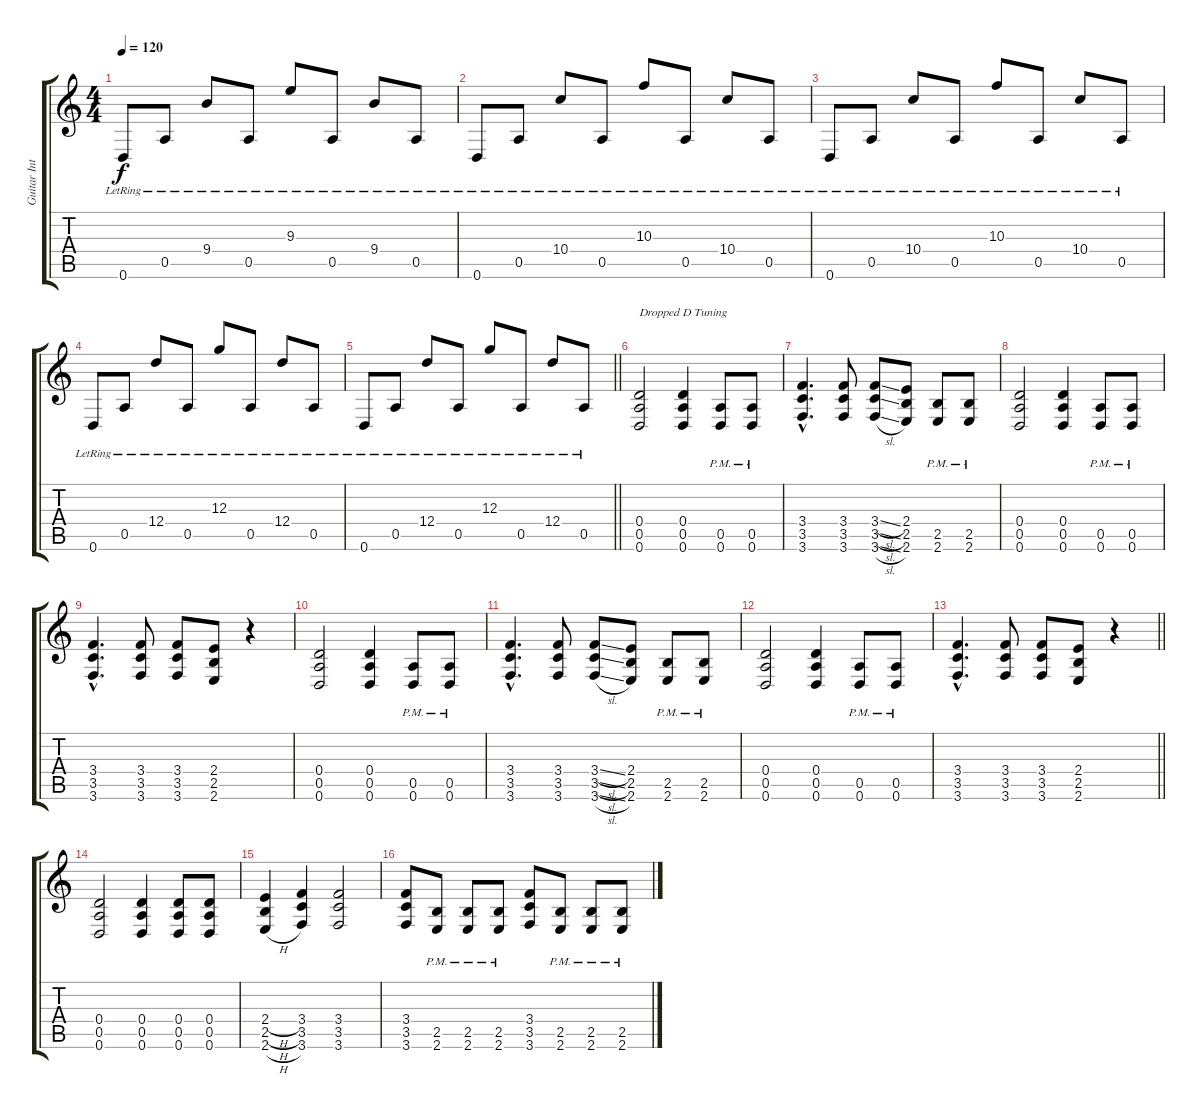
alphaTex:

\track ("Guitar Intro" "Guitar Int") {instrument acousticguitarsteel}
\staff {score tabs}
\tuning (E4 B3 G3 D3 A2 D2) {hide}
\ts (4 4)
\tempo 120
\clef g2
\ks c
0.6{lr}.8{dy f} 0.5{lr}.8 9.4{lr}.8 0.5{lr}.8 9.3{lr}.8 0.5{lr}.8 9.4{lr}.8 0.5{lr}.8 |
0.6{lr}.8 0.5{lr}.8 10.4{lr}.8 0.5{lr}.8 10.3{lr}.8 0.5{lr}.8 10.4{lr}.8 0.5{lr}.8 |
0.6{lr}.8 0.5{lr}.8 10.4{lr}.8 0.5{lr}.8 10.3{lr}.8 0.5{lr}.8 10.4{lr}.8 0.5{lr}.8 |
0.6{lr}.8 0.5{lr}.8 12.4{lr}.8 0.5{lr}.8 12.3{lr}.8 0.5{lr}.8 12.4{lr}.8 0.5{lr}.8 |
\barLineRight lightlight
0.6{lr}.8 0.5{lr}.8 12.4{lr}.8 0.5{lr}.8 12.3{lr}.8 0.5{lr}.8 12.4{lr}.8 0.5{lr}.8 |
(0.4 0.5 0.6).2{txt "Dropped D Tuning" instrument distortionguitar} (0.4 0.5 0.6).4 (0.5{pm} 0.6{pm}).8 (0.5 0.6{pm}).8 |
(3.4{hac} 3.5{hac} 3.6{hac}).4{d} (3.4 3.5 3.6).8 (3.4{sl} 3.5{sl} 3.6{sl}).8 (2.4 2.5 2.6).8 (2.5{pm} 2.6{pm}).8 (2.5{pm} 2.6{pm}).8 |
(0.4 0.5 0.6).2 (0.4 0.5 0.6).4 (0.5{pm} 0.6{pm}).8 (0.5 0.6{pm}).8 |
(3.4{hac} 3.5{hac} 3.6{hac}).4{d} (3.4 3.5 3.6).8 (3.4 3.5 3.6).8 (2.4 2.5 2.6).8 r.4 |
(0.4 0.5 0.6).2 (0.4 0.5 0.6).4 (0.5{pm} 0.6{pm}).8 (0.5 0.6{pm}).8 |
(3.4{hac} 3.5{hac} 3.6{hac}).4{d} (3.4 3.5 3.6).8 (3.4{sl} 3.5{sl} 3.6{sl}).8 (2.4 2.5 2.6).8 (2.5{pm} 2.6{pm}).8 (2.5{pm} 2.6{pm}).8 |
(0.4 0.5 0.6).2 (0.4 0.5 0.6).4 (0.5{pm} 0.6{pm}).8 (0.5 0.6{pm}).8 |
\barLineRight lightlight
(3.4{hac} 3.5{hac} 3.6{hac}).4{d} (3.4 3.5 3.6).8 (3.4 3.5 3.6).8 (2.4 2.5 2.6).8 r.4 |
(0.4 0.5 0.6).2 (0.4 0.5 0.6).4 (0.4 0.5 0.6).8 (0.4 0.5 0.6).8 |
(2.4{h} 2.5{h} 2.6{h}).4 (3.4 3.5 3.6).4 (3.4 3.5 3.6).2 |
(3.4 3.5 3.6).8 (2.5{pm} 2.6{pm}).8 (2.5{pm} 2.6{pm}).8 (2.5{pm} 2.6{pm}).8 (3.4 3.5 3.6).8 (2.5{pm} 2.6{pm}).8 (2.5{pm} 2.6{pm}).8 (2.5{pm} 2.6{pm}).8
